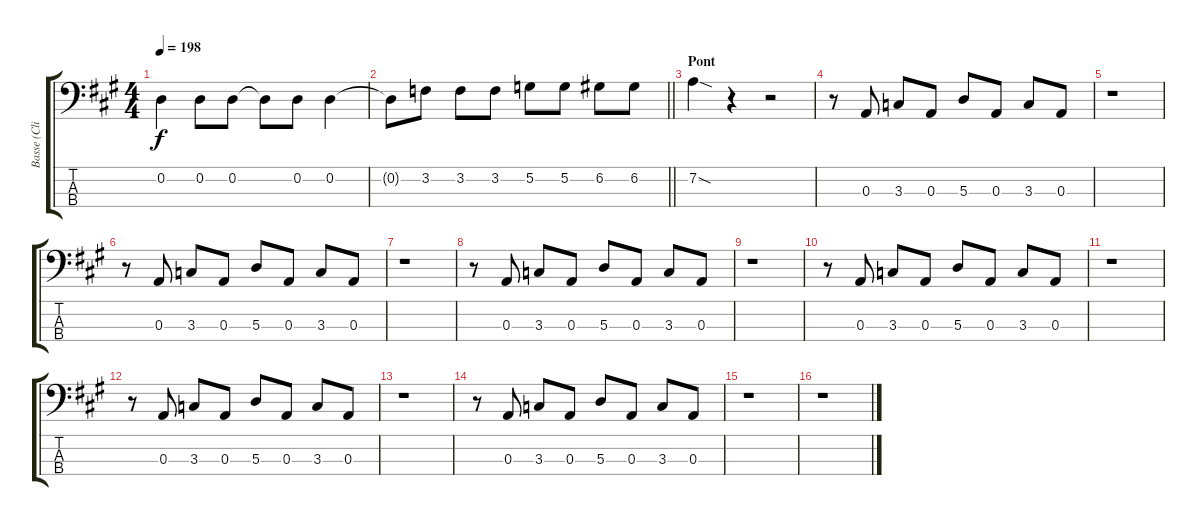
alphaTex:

\track ("Basse (Cliff Willams)" "Basse (Cli") {instrument electricbasspick}
\staff {score tabs}
\tuning (G2 D2 A1 E1) {hide}
\ts (4 4)
\tempo 198
\clef f4
\ks a
0.2.4{dy f} 0.2.8 0.2.8 0.2{t}.8 0.2.8 0.2.4 |
\barLineRight lightlight
0.2{t}.8 3.2.8 3.2.8 3.2.8 5.2.8 5.2.8 6.2.8 6.2.8 |
\section ("" "Pont")
7.2{sod}.4 r.4 r.2 |
r.8 0.3.8 3.3.8 0.3.8 5.3.8 0.3.8 3.3.8 0.3.8 |
r.1 |
r.8 0.3.8 3.3.8 0.3.8 5.3.8 0.3.8 3.3.8 0.3.8 |
r.1 |
r.8 0.3.8 3.3.8 0.3.8 5.3.8 0.3.8 3.3.8 0.3.8 |
r.1 |
r.8 0.3.8 3.3.8 0.3.8 5.3.8 0.3.8 3.3.8 0.3.8 |
r.1 |
r.8 0.3.8 3.3.8 0.3.8 5.3.8 0.3.8 3.3.8 0.3.8 |
r.1 |
r.8 0.3.8 3.3.8 0.3.8 5.3.8 0.3.8 3.3.8 0.3.8 |
r.1 |
r.1
